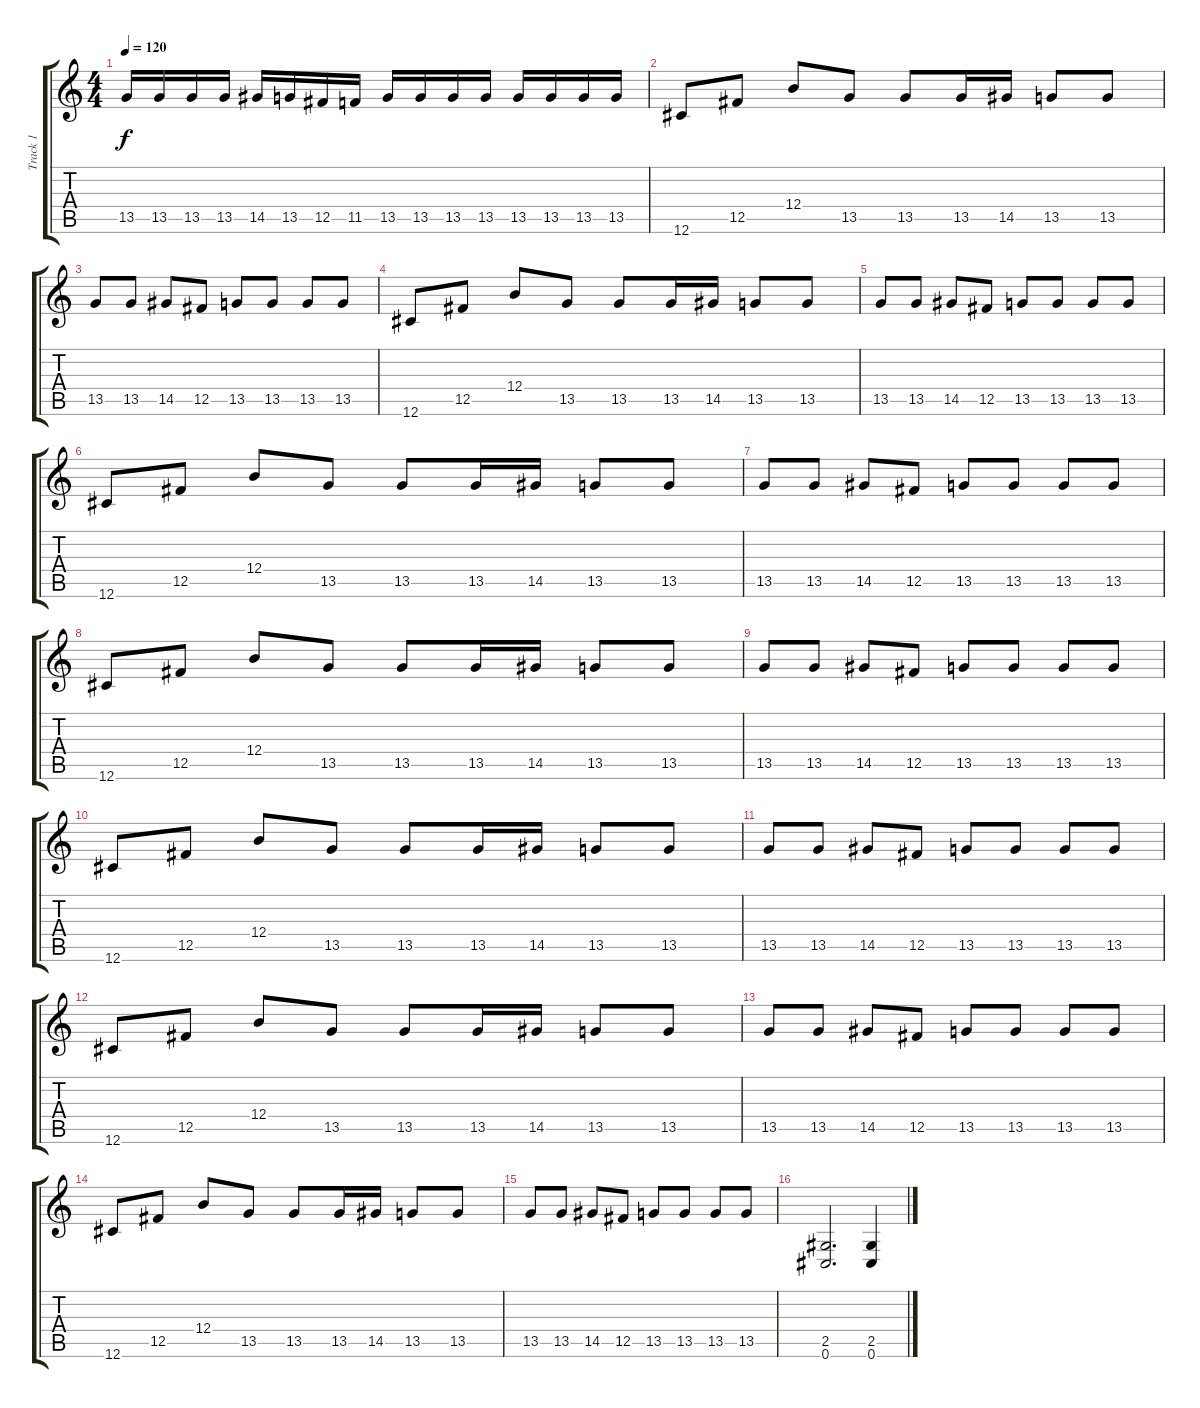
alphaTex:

\track ("Track 1" "Track 1") {instrument distortionguitar}
\staff {score tabs}
\tuning (Db4 Ab3 E3 B2 Gb2 Db2) {hide}
\ts (4 4)
\tempo 120
\clef g2
\ks c
13.5.16{dy f} 13.5.16 13.5.16 13.5.16 14.5.16 13.5.16 12.5.16 11.5.16 13.5.16 13.5.16 13.5.16 13.5.16 13.5.16 13.5.16 13.5.16 13.5.16 |
12.6.8 12.5.8 12.4.8 13.5.8 13.5.8 13.5.16 14.5.16 13.5.8 13.5.8 |
13.5.8 13.5.8 14.5.8 12.5.8 13.5.8 13.5.8 13.5.8 13.5.8 |
12.6.8 12.5.8 12.4.8 13.5.8 13.5.8 13.5.16 14.5.16 13.5.8 13.5.8 |
13.5.8 13.5.8 14.5.8 12.5.8 13.5.8 13.5.8 13.5.8 13.5.8 |
12.6.8 12.5.8 12.4.8 13.5.8 13.5.8 13.5.16 14.5.16 13.5.8 13.5.8 |
13.5.8 13.5.8 14.5.8 12.5.8 13.5.8 13.5.8 13.5.8 13.5.8 |
12.6.8 12.5.8 12.4.8 13.5.8 13.5.8 13.5.16 14.5.16 13.5.8 13.5.8 |
13.5.8 13.5.8 14.5.8 12.5.8 13.5.8 13.5.8 13.5.8 13.5.8 |
12.6.8 12.5.8 12.4.8 13.5.8 13.5.8 13.5.16 14.5.16 13.5.8 13.5.8 |
13.5.8 13.5.8 14.5.8 12.5.8 13.5.8 13.5.8 13.5.8 13.5.8 |
12.6.8 12.5.8 12.4.8 13.5.8 13.5.8 13.5.16 14.5.16 13.5.8 13.5.8 |
13.5.8 13.5.8 14.5.8 12.5.8 13.5.8 13.5.8 13.5.8 13.5.8 |
12.6.8 12.5.8 12.4.8 13.5.8 13.5.8 13.5.16 14.5.16 13.5.8 13.5.8 |
13.5.8 13.5.8 14.5.8 12.5.8 13.5.8 13.5.8 13.5.8 13.5.8 |
(2.5 0.6).2{d} (2.5 0.6).4
